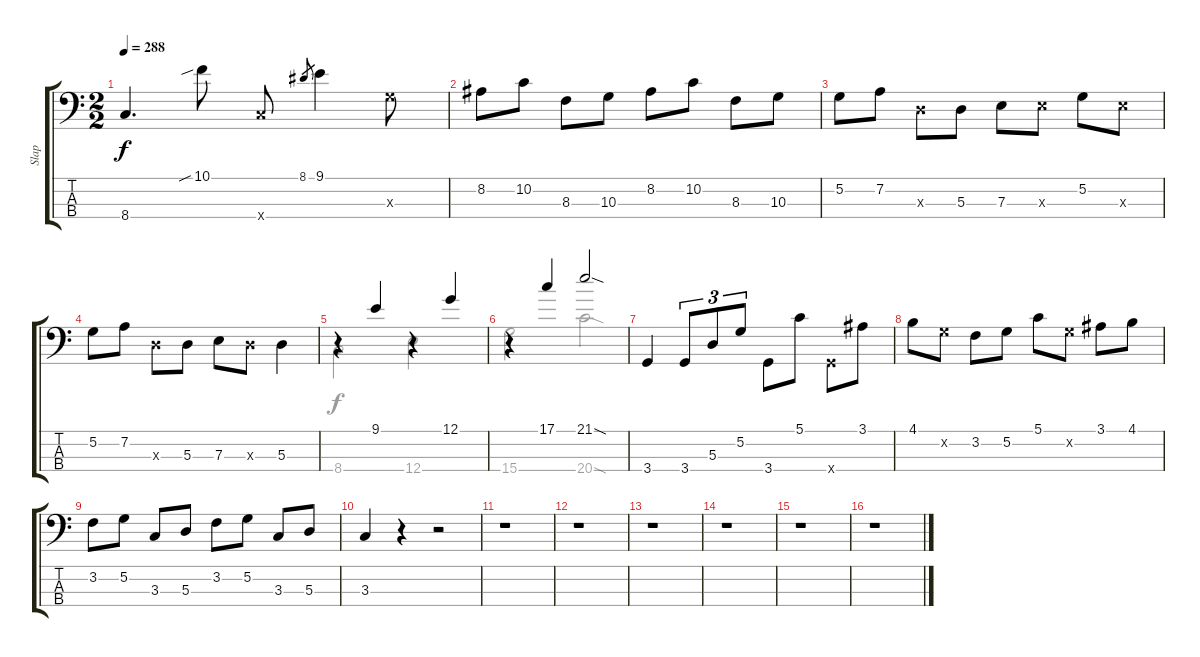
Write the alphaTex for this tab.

\track ("Slap" "Slap") {instrument slapbass1}
\staff {score tabs}
\tuning (G2 D2 A1 E1) {hide}
\voice
\ts (2 2)
\tempo 288
\clef f4
\ks c
8.4.4{d dy f} 10.1{sib}.8 8.4{x}.8 8.1.8{gr} 9.1.4 10.3{x}.8 |
8.2.8 10.2.8 8.3.8 10.3.8 8.2.8 10.2.8 8.3.8 10.3.8 |
5.2.8 7.2.8 5.3{x}.8 5.3.8 7.3.8 7.3{x}.8 5.2.8 7.3{x}.8 |
5.2.8 7.2.8 5.3{x}.8 5.3.8 7.3.8 5.3{x}.8 5.3.4 |
r.4 9.1.4 r.4 12.1.4 |
r.4 17.1.4 21.1{sod}.2 |
3.4.4 3.4.8{tu (3 2)} 5.3.8{tu (3 2)} 5.2.8{tu (3 2)} 3.4.8 5.1.8 3.4{x}.8 3.1.8 |
4.1.8 5.2{x}.8 3.2.8 5.2.8 5.1.8 5.2{x}.8 3.1.8 4.1.8 |
3.2.8 5.2.8 3.3.8 5.3.8 3.2.8 5.2.8 3.3.8 5.3.8 |
3.3.4 r.4 r.2 |
r.1 |
r.1 |
r.1 |
r.1 |
r.1 |
r.1
\voice
\clef f4
\ottava regular
\simile none
\ks c
|
|
|
|
8.4.2 12.4.2 |
15.4.2 20.4{sod}.2 |
|
|
|
|
|
|
|
|
|
